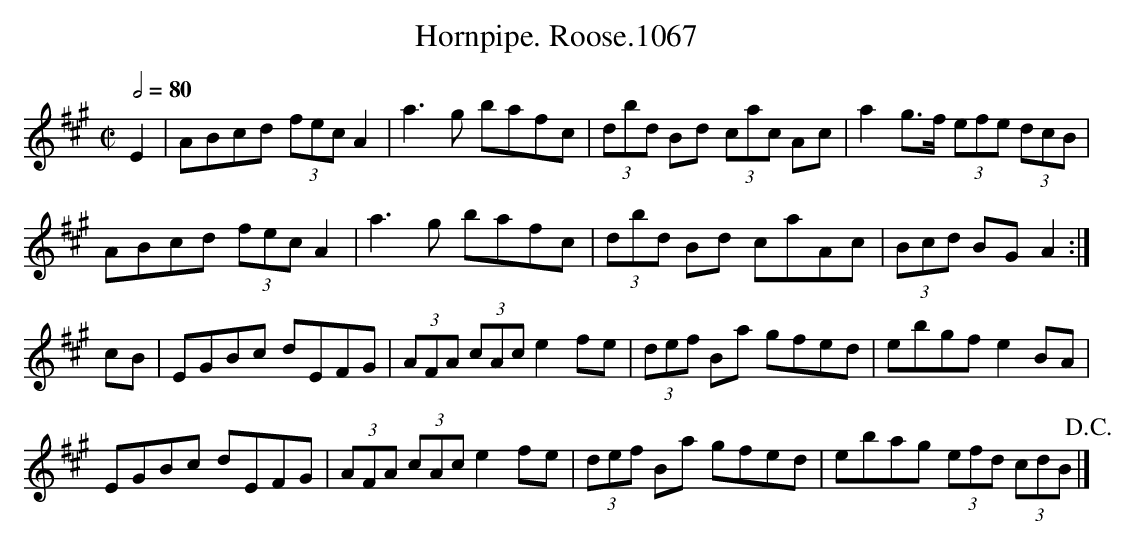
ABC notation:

X:1
T:Hornpipe. Roose.1067
M:C|
L:1/8
Q:1/2=80
K:A
E2| ABcd (3fec A2 | a3g bafc | (3dbd Bd (3cac Ac | a2g>f (3efe (3dcB |
ABcd (3fec A2 |  a3g bafc | (3dbd Bd caAc | (3Bcd BGA2:|
cB | EGBc dEFG | (3AFA (3cAc e2fe | (3def Ba gfed | ebgf e2BA |
EGBc dEFG | (3AFA (3cAc e2fe | (3def Ba gfed | ebag (3efd (3cdB!D.C.! |]
